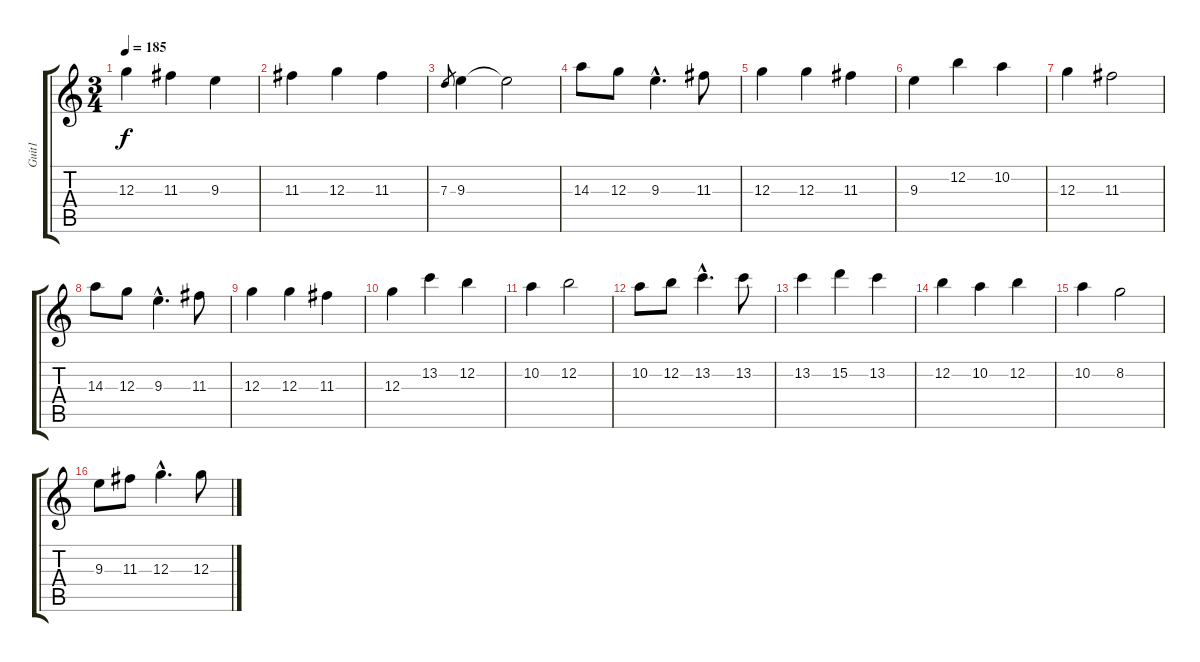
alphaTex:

\track ("Guit1" "Guit1") {instrument acousticguitarsteel}
\staff {score tabs}
\tuning (E4 B3 G3 D3 A2 E2) {hide}
\ts (3 4)
\tempo 185
\clef g2
\ks c
12.3.4{dy f} 11.3.4 9.3.4 |
11.3.4 12.3.4 11.3.4 |
7.3.8{gr} 9.3.4 9.3{t}.2 |
14.3.8{volume 0 instrument acousticguitarsteel} 12.3.8 9.3{hac}.4{d} 11.3.8 |
12.3.4 12.3.4 11.3.4 |
9.3.4 12.2.4 10.2.4 |
12.3.4 11.3.2 |
14.3.8 12.3.8 9.3{hac}.4{d} 11.3.8 |
12.3.4 12.3.4 11.3.4 |
12.3.4 13.2.4 12.2.4 |
10.2.4 12.2.2 |
10.2.8 12.2.8 13.2{hac}.4{d} 13.2.8 |
13.2.4 15.2.4 13.2.4 |
12.2.4 10.2.4 12.2.4 |
10.2.4 8.2.2 |
9.3.8 11.3.8 12.3{hac}.4{d} 12.3.8
